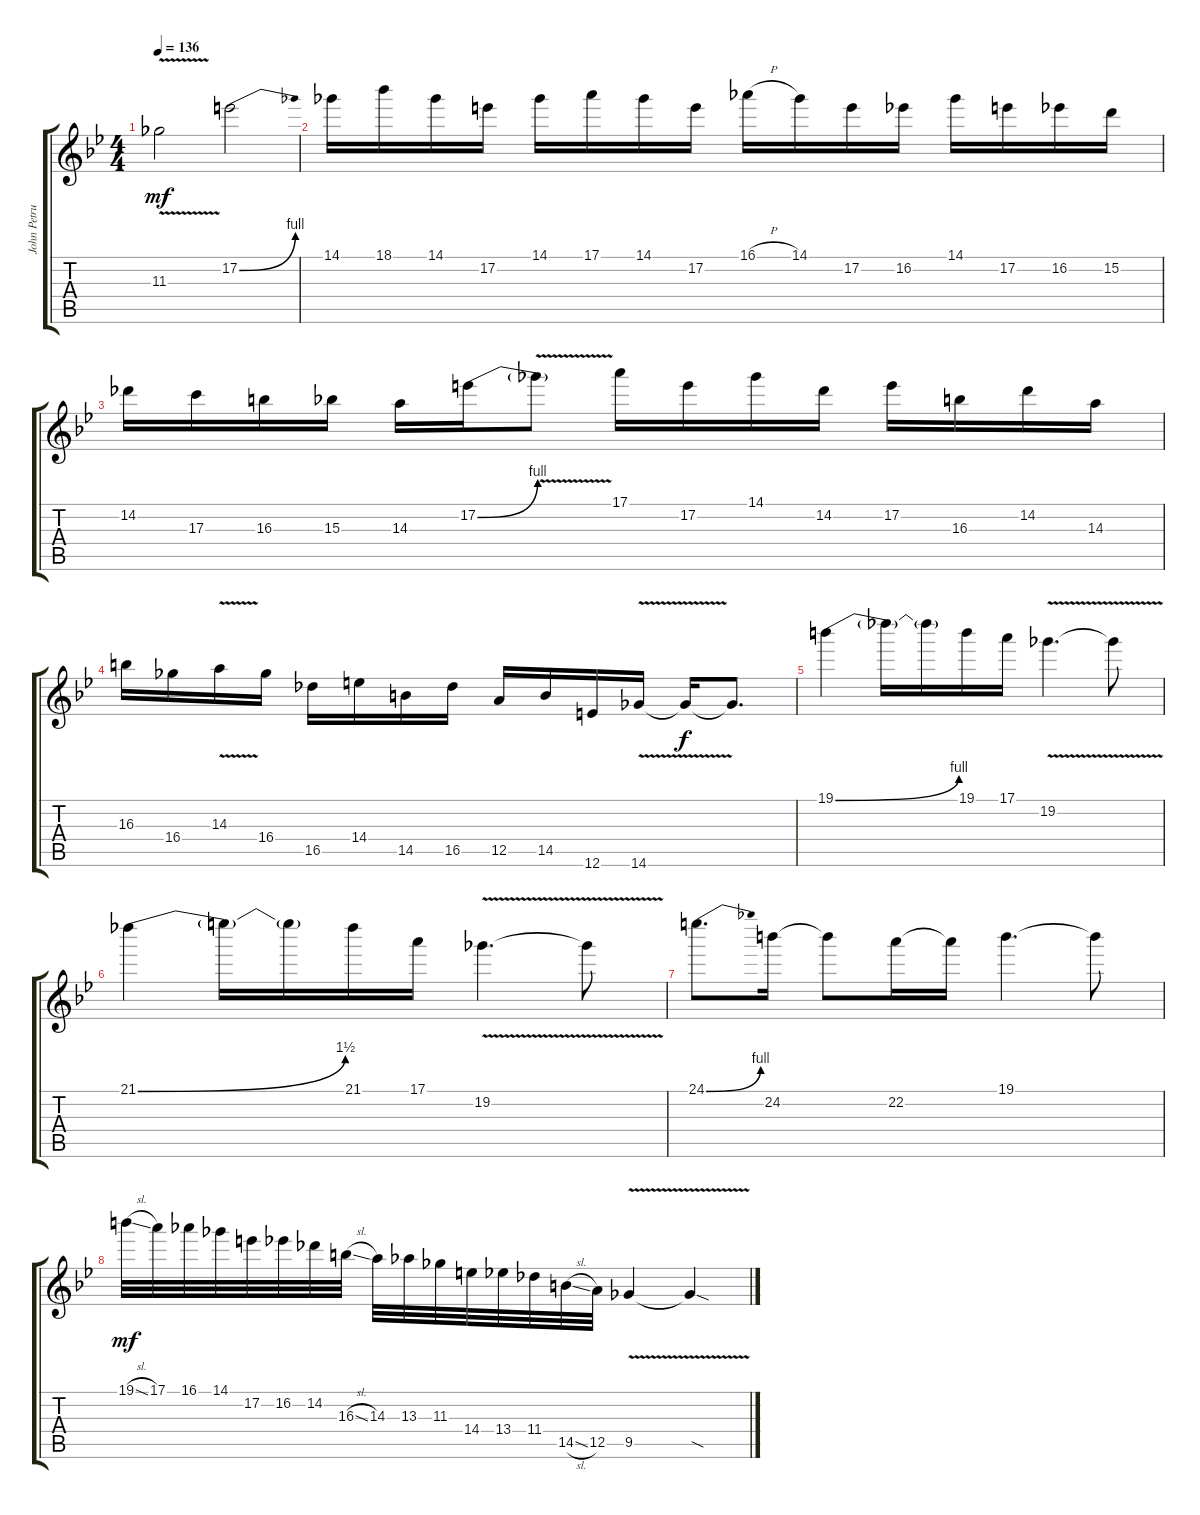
\track ("John Petrucci" "John Petru") {instrument distortionguitar}
\staff {score tabs}
\tuning (E4 B3 G3 D3 A2 E2) {hide}
\ts (4 4)
\tempo 136
\clef g2
\ks bb
11.3{v}.2{dy mf} 17.2{be (bend 0 0 60 4)}.2 |
14.1.16 18.1.16 14.1.16 17.2.16 14.1.16 17.1.16 14.1.16 17.2.16 16.1{h}.16 14.1.16 17.2.16 16.2.16 14.1.16 17.2.16 16.2.16 15.2.16 |
14.2.16 17.3.16 16.3.16 15.3.16 14.3.16 17.2{be (bend 0 0 60 4)}.16 17.2{v t}.8 17.1.16 17.2.16 14.1.16 14.2.16 17.2.16 16.3.16 14.2.16 14.3.16 |
16.3.16 16.4.16 14.3{v}.16 16.4.16 16.5.16 14.4.16 14.5.16 16.5.16 12.5.16 14.5.16 12.6.16 14.6{v}.16 14.6{t}.16{dy f} 14.6{t}.8{d} |
19.1{be (bend 0 0 60 4)}.4 19.1{t}.16 19.1{t}.16 19.1.16 17.1.16 19.2{v}.4{d} 19.2{t}.8 |
21.1{be (bend 0 0 60 6)}.4 21.1{t}.16 21.1{t}.16 21.1.16 17.1.16 19.2{v}.4{d} 19.2{t}.8 |
24.1{be (bend 0 0 60 4)}.8{d} 24.2.16 24.2{t}.8 22.2.16 22.2{t}.16 19.1.4{d} 19.1{t}.8 |
19.1{sl}.32{dy mf} 17.1.32 16.1.32 14.1.32 17.2.32 16.2.32 14.2.32 16.3{sl}.32 14.3.32 13.3.32 11.3.32 14.4.32 13.4.32 11.4.32 14.5{sl}.32 12.5.32 9.5{v}.4 9.5{sod t}.4
